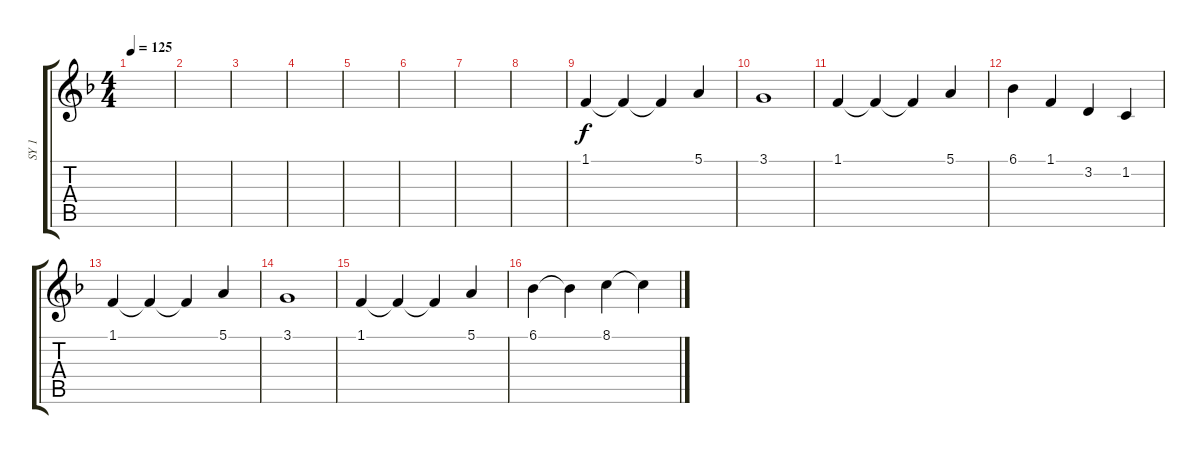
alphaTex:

\track ("SY 1" "SY 1") {instrument fx5brightness}
\staff {score tabs}
\tuning (E4 B3 G3 D3 A2 E2) {hide}
\ts (4 4)
\tempo 125
\clef g2
\ks f
|
|
|
|
|
|
|
|
1.1.4 1.1{t}.4 1.1{t}.4 5.1.4 |
3.1.1 |
1.1.4 1.1{t}.4 1.1{t}.4 5.1.4 |
6.1.4 1.1.4 3.2.4 1.2.4 |
1.1.4 1.1{t}.4 1.1{t}.4 5.1.4 |
3.1.1 |
1.1.4 1.1{t}.4 1.1{t}.4 5.1.4 |
6.1.4 6.1{t}.4 8.1.4 8.1{t}.4
